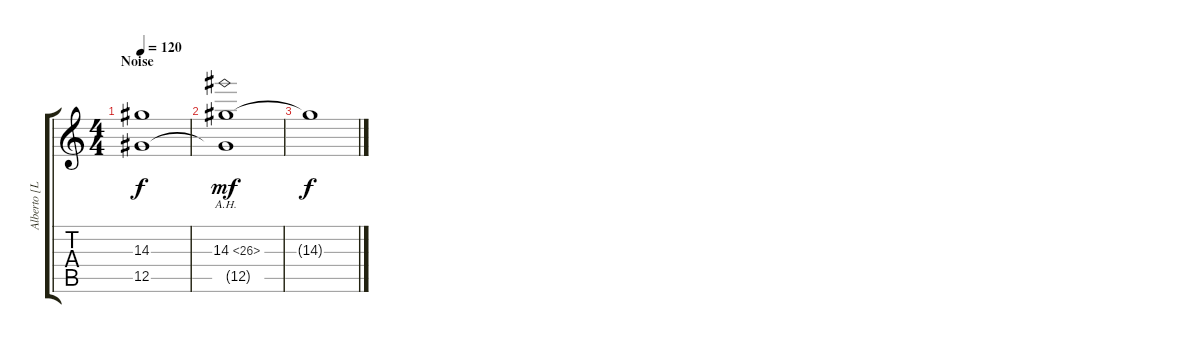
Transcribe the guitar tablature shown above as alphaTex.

\track ("Alberto [Lead Guitar]" "Alberto [L") {instrument overdrivenguitar}
\staff {score tabs}
\tuning (Eb4 Bb3 Gb3 Db3 Ab2 Eb2) {hide}
\ts (4 4)
\section ("" "Noise")
\tempo 120
\clef g2
\ks c
(14.3{t} 12.5{t}).1{dy f} |
(14.3{ah 12} 12.5{t}).1{dy mf} |
14.3{t}.1{dy f}
